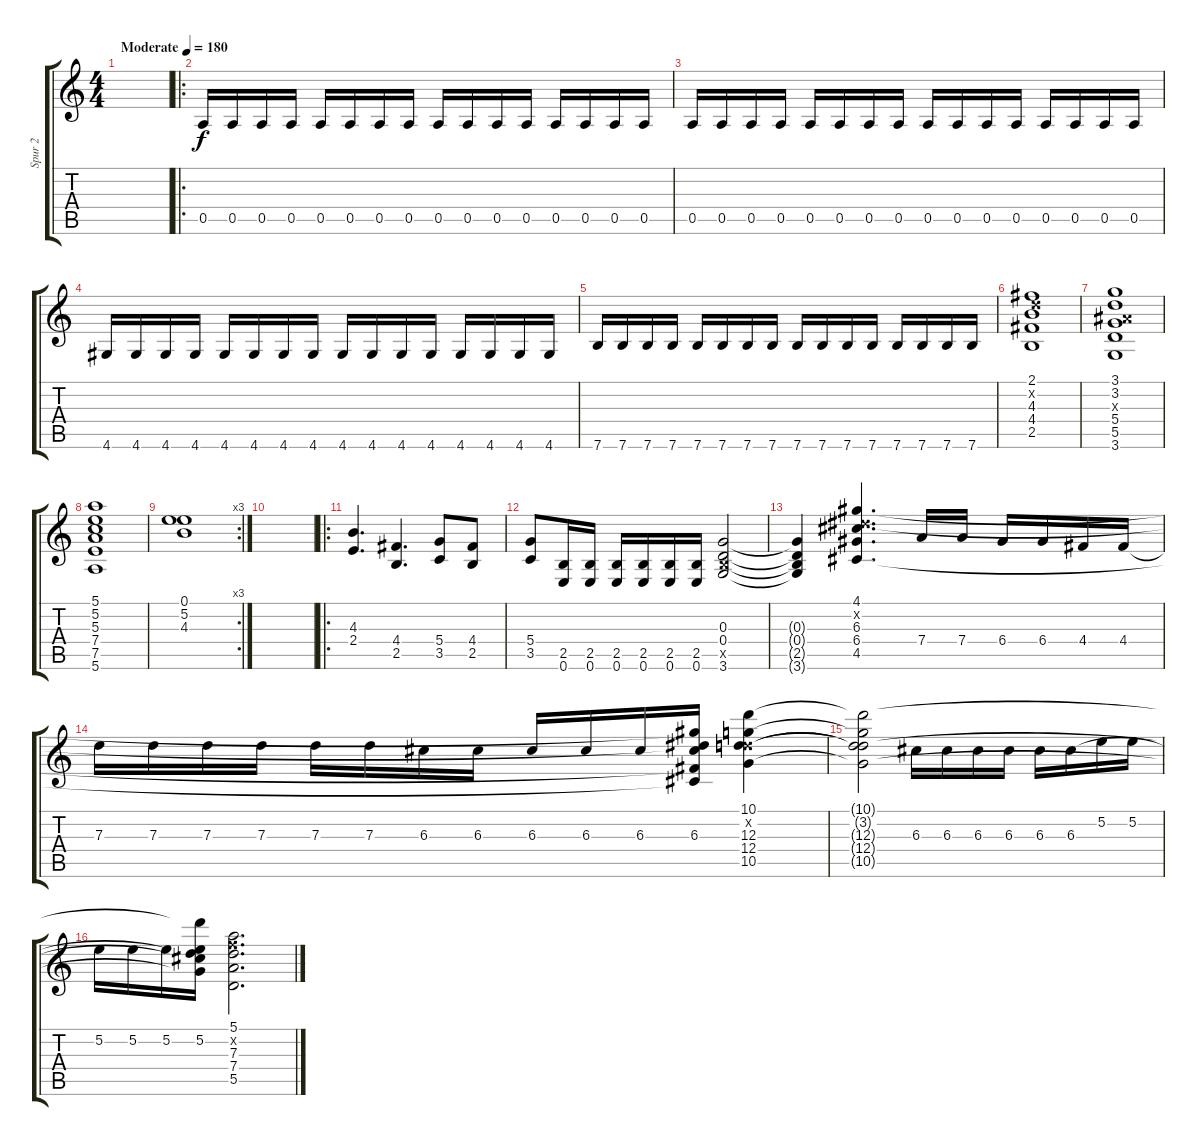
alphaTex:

\track ("Spur 2" "Spur 2") {instrument distortionguitar}
\staff {score tabs}
\tuning (E4 B3 G3 D3 A2 E2) {hide}
\ts (4 4)
\tempo (180 "Moderate")
\clef g2
\ks c
|
\ro
0.5.16 0.5.16 0.5.16 0.5.16 0.5.16 0.5.16 0.5.16 0.5.16 0.5.16 0.5.16 0.5.16 0.5.16 0.5.16 0.5.16 0.5.16 0.5.16 |
0.5.16 0.5.16 0.5.16 0.5.16 0.5.16 0.5.16 0.5.16 0.5.16 0.5.16 0.5.16 0.5.16 0.5.16 0.5.16 0.5.16 0.5.16 0.5.16 |
4.6.16 4.6.16 4.6.16 4.6.16 4.6.16 4.6.16 4.6.16 4.6.16 4.6.16 4.6.16 4.6.16 4.6.16 4.6.16 4.6.16 4.6.16 4.6.16 |
7.6.16 7.6.16 7.6.16 7.6.16 7.6.16 7.6.16 7.6.16 7.6.16 7.6.16 7.6.16 7.6.16 7.6.16 7.6.16 7.6.16 7.6.16 7.6.16 |
(2.1 3.2{x} 4.3 4.4 2.5).1 |
(3.1 3.2 3.3{x} 5.4 5.5 3.6).1 |
(5.1 5.2 5.3 7.4 7.5 5.6).1 |
\rc 3
(0.1 5.2 4.3).1 |
|
\ro
(4.3 2.4).4{d} (4.4 2.5).4{d} (5.4 3.5).8 (4.4 2.5).8 |
(5.4 3.5).8 (2.5 0.6).16 (2.5 0.6).16 (2.5 0.6).16 (2.5 0.6).16 (2.5 0.6).16 (2.5 0.6).16 (0.3 0.4 2.5{x} 3.6).2 |
(0.3{t} 0.4{t} 2.5{t} 3.6{t}).4 (4.1 4.2{x} 6.3 6.4 4.5).4{d} 7.4.16 7.4.16 6.4.16 6.4.16 4.4.16 4.4.16 |
7.3.16 7.3.16 7.3.16 7.3.16 7.3.16 7.3.16 6.3.16 6.3.16 6.3.16 6.3.16 6.3.16 (4.1{t} 4.2{t} 6.3 4.4{t} 4.5{t}).16 (10.1 3.2{x} 12.3 12.4 10.5).4 |
(10.1{t} 3.2{t} 12.3{t} 12.4{t} 10.5{t}).2 6.3.16 6.3.16 6.3.16 6.3.16 6.3.16 6.3.16 5.2.16 5.2.16 |
5.2.16 5.2.16 5.2.16 (10.1{t} 5.2 6.3{t} 12.4{t} 10.5{t}).16 (5.1 6.2{x} 7.3 7.4 5.5).2{d}
